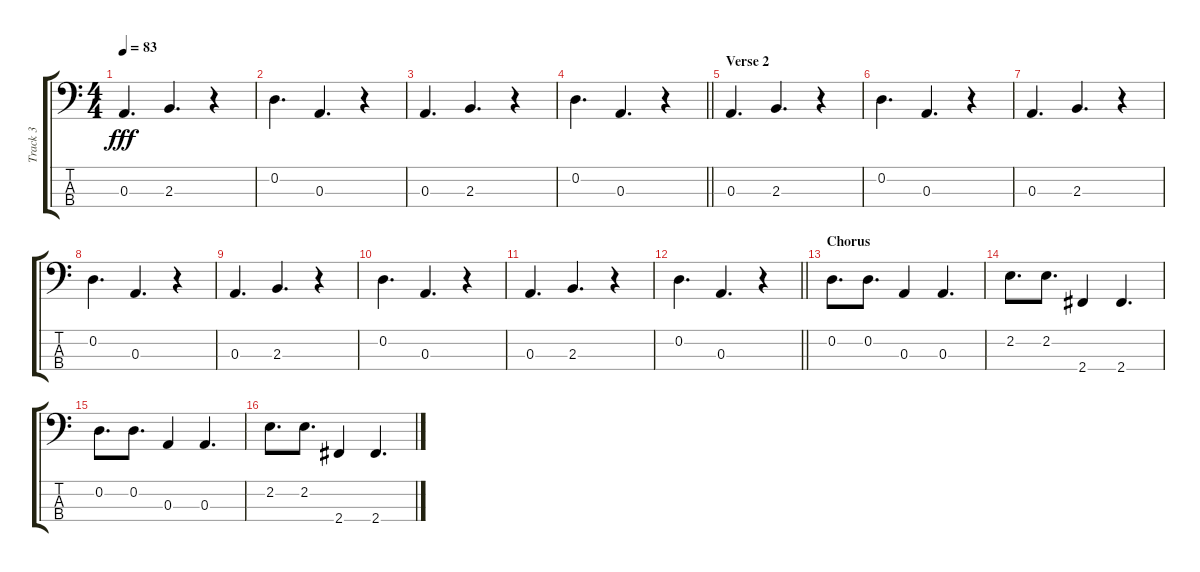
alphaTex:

\track ("Track 3" "Track 3") {instrument electricbassfinger}
\staff {score tabs}
\tuning (G2 D2 A1 E1) {hide}
\ts (4 4)
\tempo 83
\clef f4
\ks c
0.3.4{d dy fff} 2.3.4{d} r.4 |
0.2.4{d} 0.3.4{d} r.4 |
0.3.4{d} 2.3.4{d} r.4 |
\barLineRight lightlight
0.2.4{d} 0.3.4{d} r.4 |
\section ("" "Verse 2")
0.3.4{d} 2.3.4{d} r.4 |
0.2.4{d} 0.3.4{d} r.4 |
0.3.4{d} 2.3.4{d} r.4 |
0.2.4{d} 0.3.4{d} r.4 |
0.3.4{d} 2.3.4{d} r.4 |
0.2.4{d} 0.3.4{d} r.4 |
0.3.4{d} 2.3.4{d} r.4 |
\barLineRight lightlight
0.2.4{d} 0.3.4{d} r.4 |
\section ("" "Chorus")
0.2.8{d} 0.2.8{d} 0.3.4 0.3.4{d} |
2.2.8{d} 2.2.8{d} 2.4.4 2.4.4{d} |
0.2.8{d} 0.2.8{d} 0.3.4 0.3.4{d} |
2.2.8{d} 2.2.8{d} 2.4.4 2.4.4{d}
